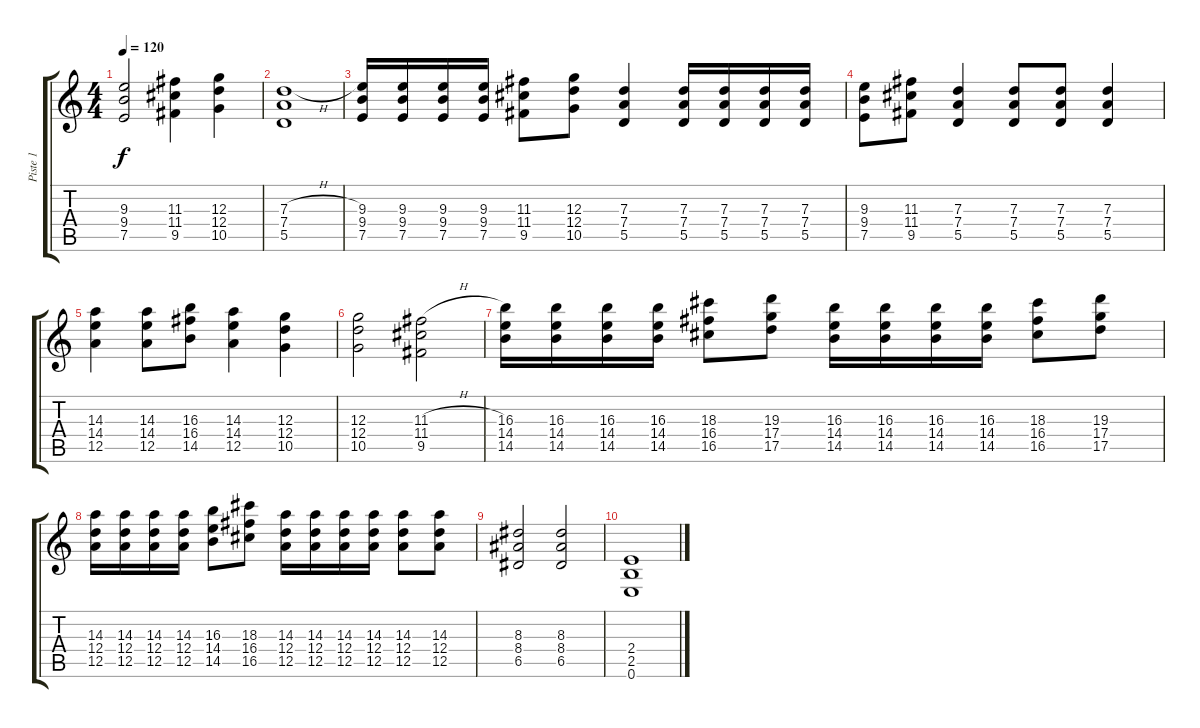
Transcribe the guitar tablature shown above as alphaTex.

\track ("Piste 1" "Piste 1") {instrument distortionguitar}
\staff {score tabs}
\tuning (E4 B3 G3 D3 A2 E2) {hide}
\ts (4 4)
\tempo 120
\clef g2
\ks c
(9.3 9.4 7.5).2{dy f instrument distortionguitar} (11.3 11.4 9.5).4 (12.3 12.4 10.5).4 |
(7.3{h} 7.4 5.5).1 |
(9.3 9.4 7.5).16 (9.3 9.4 7.5).16 (9.3 9.4 7.5).16 (9.3 9.4 7.5).16 (11.3 11.4 9.5).8 (12.3 12.4 10.5).8 (7.3 7.4 5.5).4 (7.3 7.4 5.5).16 (7.3 7.4 5.5).16 (7.3 7.4 5.5).16 (7.3 7.4 5.5).16 |
(9.3 9.4 7.5).8 (11.3 11.4 9.5).8 (7.3 7.4 5.5).4 (7.3 7.4 5.5).8 (7.3 7.4 5.5).8 (7.3 7.4 5.5).4 |
(14.3 14.4 12.5).4 (14.3 14.4 12.5).8 (16.3 16.4 14.5).8 (14.3 14.4 12.5).4 (12.3 12.4 10.5).4 |
(12.3 12.4 10.5).2 (11.3{h} 11.4 9.5).2 |
(16.3 14.4 14.5).16 (16.3 14.4 14.5).16 (16.3 14.4 14.5).16 (16.3 14.4 14.5).16 (18.3 16.4 16.5).8 (19.3 17.4 17.5).8 (16.3 14.4 14.5).16 (16.3 14.4 14.5).16 (16.3 14.4 14.5).16 (16.3 14.4 14.5).16 (18.3 16.4 16.5).8 (19.3 17.4 17.5).8 |
(14.3 12.4 12.5).16 (14.3 12.4 12.5).16 (14.3 12.4 12.5).16 (14.3 12.4 12.5).16 (16.3 14.4 14.5).8 (18.3 16.4 16.5).8 (14.3 12.4 12.5).16 (14.3 12.4 12.5).16 (14.3 12.4 12.5).16 (14.3 12.4 12.5).16 (14.3 12.4 12.5).8 (14.3 12.4 12.5).8 |
(8.3 8.4 6.5).2 (8.3 8.4 6.5).2 |
(2.4 2.5 0.6).1
